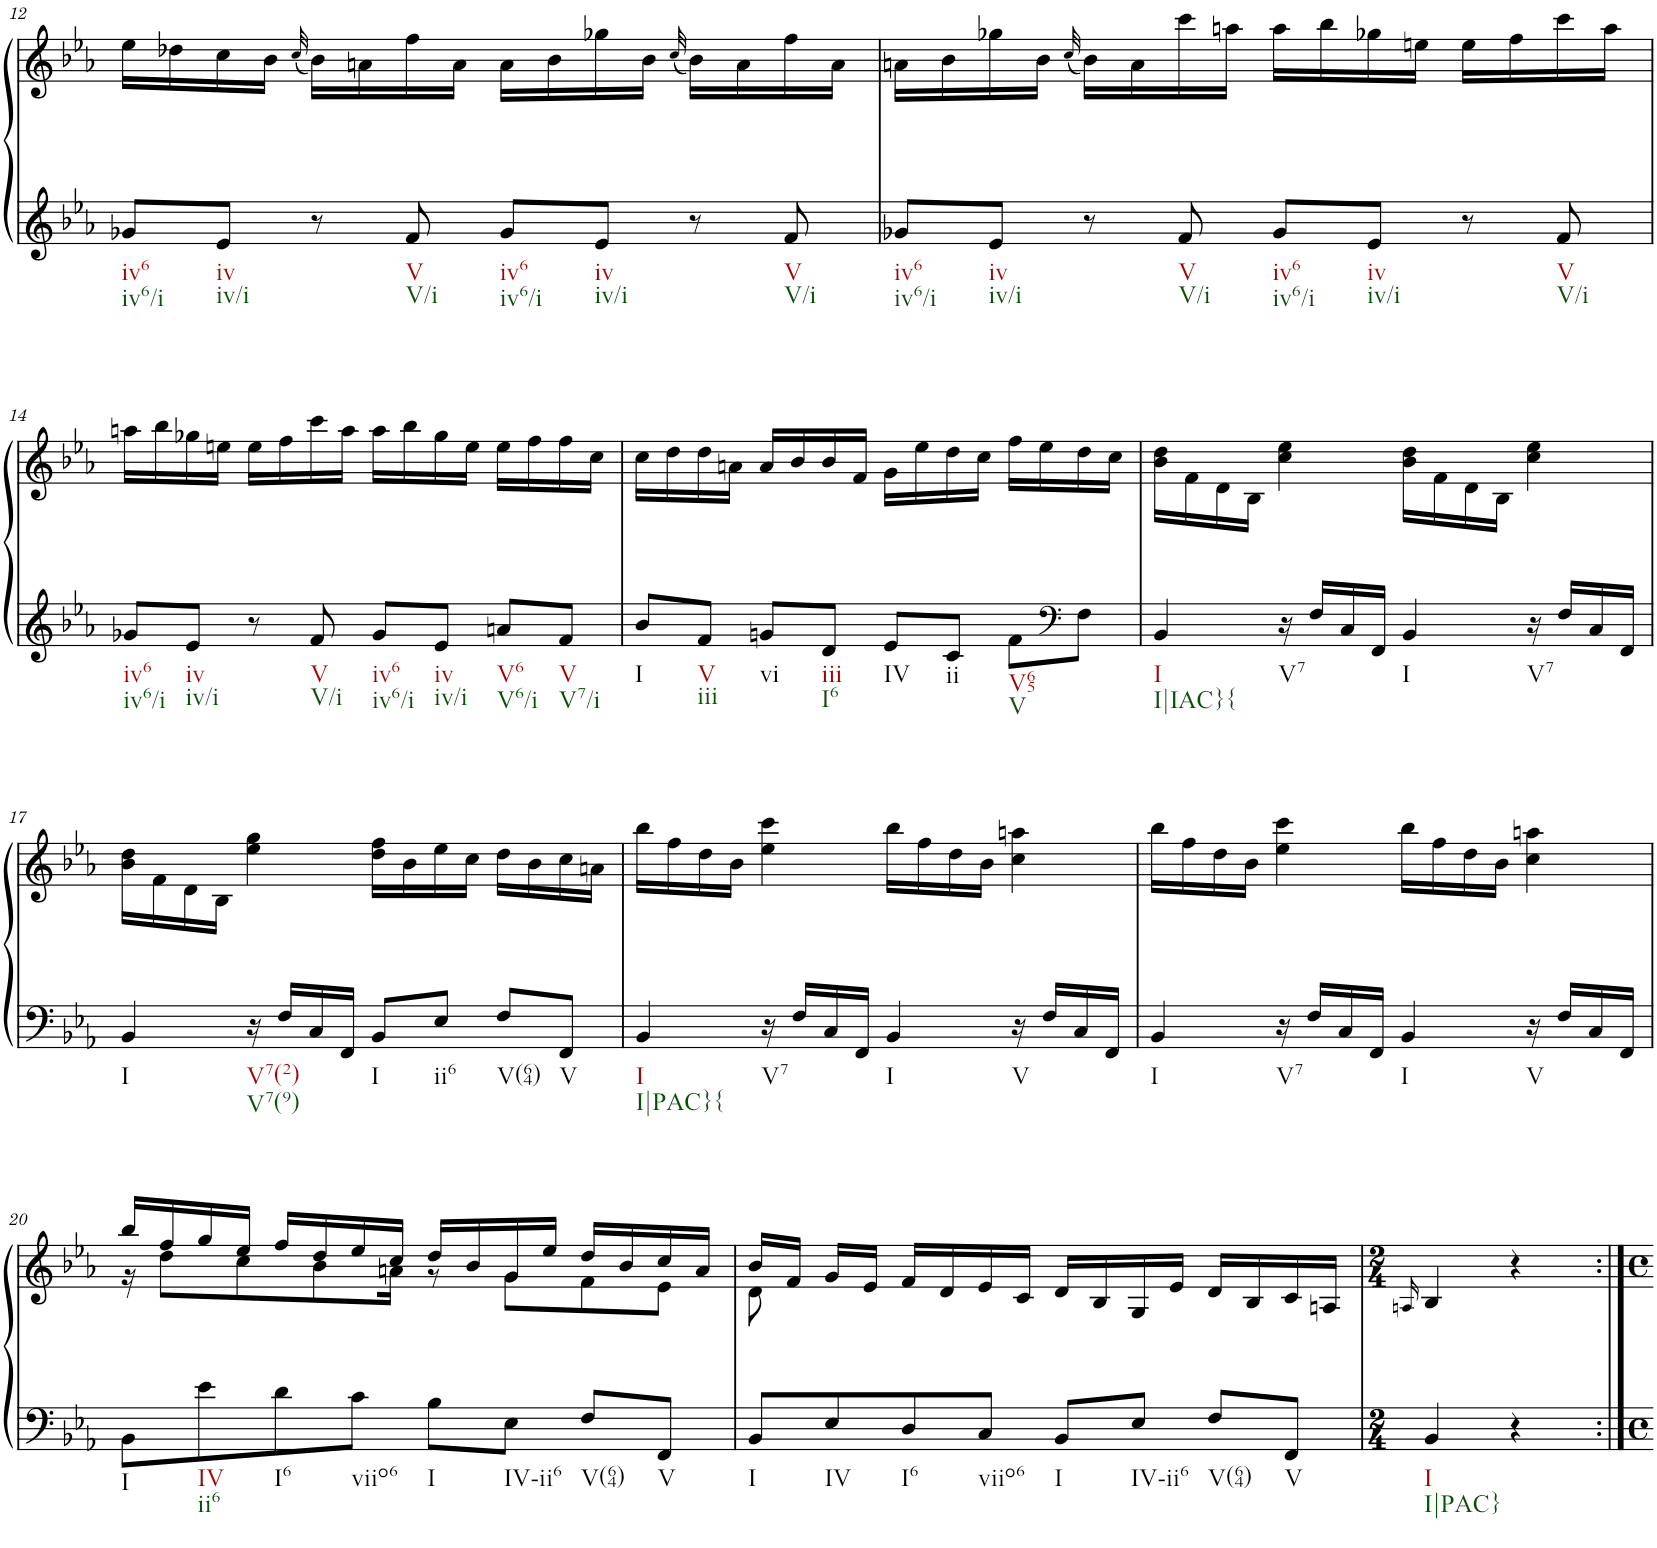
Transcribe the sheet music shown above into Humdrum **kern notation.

**kern	**kern
*part1	*part1
*staff2	*staff1
*I"Piano	*
*I'Pno.	*
!!LO:PB:g=z
*clefG2	*clefG2
*k[b-e-a-]	*k[b-e-a-]
*M4/4	*M4/4
*met(c)	*met(c)
=12	=12
!LO:TX:b:t=iv6	!
!LO:TX:b:t=iv6/i	!
8g-X/L	16ee-\LL
.	16dd-X\
!LO:TX:b:t=iv	!
!LO:TX:b:t=iv/i	!
8e-/J	16cc\
.	16b-\JJ
.	(32qcc/
8r	16b-\LL)
.	16an\
!LO:TX:b:t=V	!
!LO:TX:b:t=V/i	!
8f/	16ff\
.	16a\JJ
!LO:TX:b:t=iv6	!
!LO:TX:b:t=iv6/i	!
8g-/L	16a\LL
.	16b-\
!LO:TX:b:t=iv	!
!LO:TX:b:t=iv/i	!
8e-/J	16gg-X\
.	16b-\JJ
.	(32qcc/
8r	16b-\LL)
.	16a\
!LO:TX:b:t=V	!
!LO:TX:b:t=V/i	!
8f/	16ff\
.	16a\JJ
=13	=13
!LO:TX:b:t=iv6	!
!LO:TX:b:t=iv6/i	!
8g-X/L	16an\LL
.	16b-\
!LO:TX:b:t=iv	!
!LO:TX:b:t=iv/i	!
8e-/J	16gg-X\
.	16b-\JJ
.	(32qcc/
8r	16b-\LL)
.	16a\
!LO:TX:b:t=V	!
!LO:TX:b:t=V/i	!
8f/	16ccc\
.	16aan\JJ
!LO:TX:b:t=iv6	!
!LO:TX:b:t=iv6/i	!
8g-/L	16aa\LL
.	16bb-\
!LO:TX:b:t=iv	!
!LO:TX:b:t=iv/i	!
8e-/J	16gg-X\
.	16een\JJ
8r	16ee\LL
.	16ff\
!LO:TX:b:t=V	!
!LO:TX:b:t=V/i	!
8f/	16ccc\
.	16aa\JJ
!!LO:LB:g=z
=14	=14
!LO:TX:b:t=iv6	!
!LO:TX:b:t=iv6/i	!
8g-X/L	16aan\LL
.	16bb-\
!LO:TX:b:t=iv	!
!LO:TX:b:t=iv/i	!
8e-/J	16gg-X\
.	16een\JJ
8r	16ee\LL
.	16ff\
!LO:TX:b:t=V	!
!LO:TX:b:t=V/i	!
8f/	16ccc\
.	16aa\JJ
!LO:TX:b:t=iv6	!
!LO:TX:b:t=iv6/i	!
8g-/L	16aa\LL
.	16bb-\
!LO:TX:b:t=iv	!
!LO:TX:b:t=iv/i	!
8e-/J	16gg-\
.	16ee\JJ
!LO:TX:b:t=V6	!
!LO:TX:b:t=V6/i	!
8an/L	16ee\LL
.	16ff\
!LO:TX:b:t=V	!
!LO:TX:b:t=V7/i	!
8f/J	16ff\
.	16cc\JJ
=15	=15
!LO:TX:b:t=I	!
8b-/L	16cc\LL
.	16dd\
!LO:TX:b:t=V	!
!LO:TX:b:t=iii	!
8f/J	16dd\
.	16an\JJ
!LO:TX:b:t=vi	!
8gn/L	16a/LL
.	16b-/
!LO:TX:b:t=iii	!
!LO:TX:b:t=I6	!
8d/J	16b-/
.	16f/JJ
!LO:TX:b:t=IV	!
8e-/L	16g\LL
.	16ee-\
!LO:TX:b:t=ii	!
8c/J	16dd\
.	16cc\JJ
!LO:TX:b:t=V65	!
!LO:TX:b:t=V	!
8f\L	16ff\LL
.	16ee-\
*clefF4	*
8F\J	16dd\
.	16cc\JJ
=16	=16
!LO:TX:b:t=I	!
!LO:TX:b:t=I|IAC}{	!
4BB-/	16b-\ 16dd\LL
.	16f\
.	16d\
.	16B-\JJ
!LO:TX:b:t=V7	!
16r	4cc\ 4ee-\
16F/LL	.
16C/	.
16FF/JJ	.
!LO:TX:b:t=I	!
4BB-/	16b-\ 16dd\LL
.	16f\
.	16d\
.	16B-\JJ
!LO:TX:b:t=V7	!
16r	4cc\ 4ee-\
16F/LL	.
16C/	.
16FF/JJ	.
!!LO:LB:g=z
=17	=17
!LO:TX:b:t=I	!
4BB-/	16b-\ 16dd\LL
.	16f\
.	16d\
.	16B-\JJ
!LO:TX:b:t=V7(2)	!
!LO:TX:b:t=V7(9)	!
16r	4ee-\ 4gg\
16F/LL	.
16C/	.
16FF/JJ	.
!LO:TX:b:t=I	!
8BB-/L	16dd\ 16ff\LL
.	16b-\
!LO:TX:b:t=ii6	!
8E-/J	16ee-\
.	16cc\JJ
!LO:TX:b:t=V(64)	!
8F/L	16dd\LL
.	16b-\
!LO:TX:b:t=V	!
8FF/J	16cc\
.	16an\JJ
=18	=18
!LO:TX:b:t=I	!
!LO:TX:b:t=I|PAC}{	!
4BB-/	16bb-\LL
.	16ff\
.	16dd\
.	16b-\JJ
!LO:TX:b:t=V7	!
16r	4ee-\ 4ccc\
16F/LL	.
16C/	.
16FF/JJ	.
!LO:TX:b:t=I	!
4BB-/	16bb-\LL
.	16ff\
.	16dd\
.	16b-\JJ
!LO:TX:b:t=V	!
16r	4cc\ 4aan\
16F/LL	.
16C/	.
16FF/JJ	.
=19	=19
!LO:TX:b:t=I	!
4BB-/	16bb-\LL
.	16ff\
.	16dd\
.	16b-\JJ
!LO:TX:b:t=V7	!
16r	4ee-\ 4ccc\
16F/LL	.
16C/	.
16FF/JJ	.
!LO:TX:b:t=I	!
4BB-/	16bb-\LL
.	16ff\
.	16dd\
.	16b-\JJ
!LO:TX:b:t=V	!
16r	4cc\ 4aan\
16F/LL	.
16C/	.
16FF/JJ	.
!!LO:LB:g=z
=20	=20
*	*^
!LO:TX:b:t=I	!	!
8BB-\L	16bb-/LL	16r
.	16ff/	8dd\L
!LO:TX:b:t=IV	!	!
!LO:TX:b:t=ii6	!	!
8e-\	16gg/	.
.	16ee-/JJ	8cc\
!LO:TX:b:t=I6	!	!
8d\	16ff/LL	.
.	16dd/	8b-\
!LO:TX:b:t=viio6	!	!
8c\J	16ee-/	.
.	16cc/JJ	16an\Jk
!LO:TX:b:t=I	!	!
8B-\L	16dd/LL	8r
.	16b-/	.
!LO:TX:b:t=IV-ii6	!	!
8E-\J	16g/	8g\L
.	16ee-/JJ	.
!LO:TX:b:t=V(64)	!	!
8F/L	16dd/LL	8f\
.	16b-/	.
!LO:TX:b:t=V	!	!
8FF/J	16cc/	8e-\J
.	16a/JJ	.
=21	=21	=21
!LO:TX:b:t=I	!	!
8BB-/L	16b-/LL	8d\
.	16f/JJ	.
!LO:TX:b:t=IV	!	!
8E-/	16g/LL	2..ryy
.	16e-/JJ	.
!LO:TX:b:t=I6	!	!
8D/	16f/LL	.
.	16d/	.
!LO:TX:b:t=viio6	!	!
8C/J	16e-/	.
.	16c/JJ	.
!LO:TX:b:t=I	!	!
8BB-/L	16d/LL	.
.	16B-/	.
!LO:TX:b:t=IV-ii6	!	!
8E-/J	16G/	.
.	16e-/JJ	.
!LO:TX:b:t=V(64)	!	!
8F/L	16d/LL	.
.	16B-/	.
!LO:TX:b:t=V	!	!
8FF/J	16c/	.
.	16An/JJ	.
*	*v	*v
=22	=22
*M2/4	*M2/4
.	16qAn/
!LO:TX:b:t=I	!
!LO:TX:b:t=I|PAC}	!
4BB-/	4B-/
4r	4r
=:|!	=:|!
*-	*-
